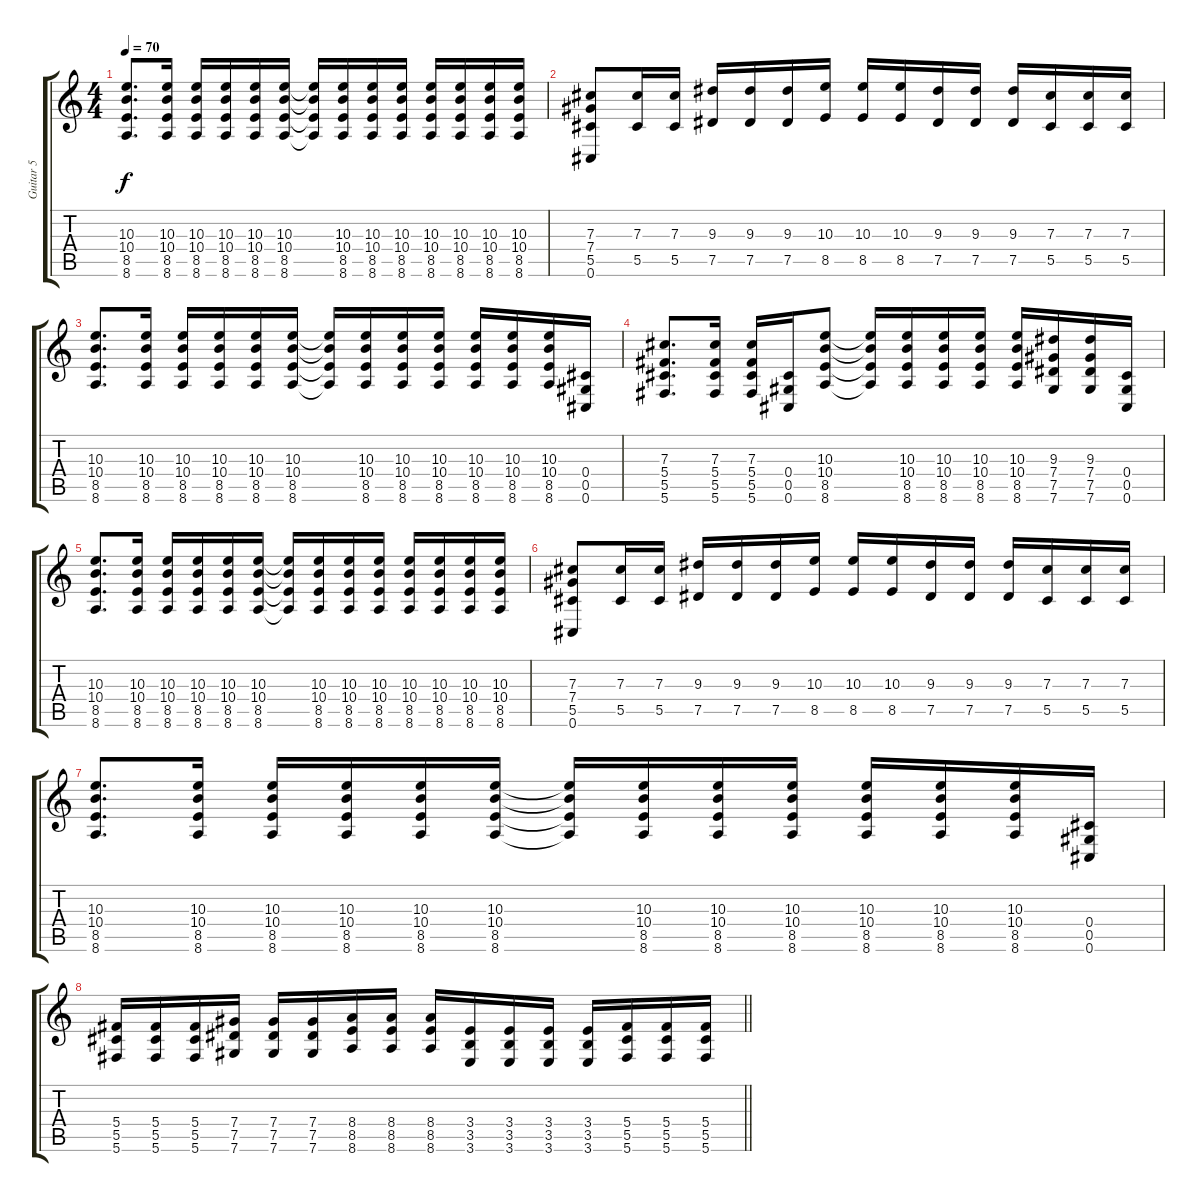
\track ("Guitar 5" "Guitar 5") {instrument distortionguitar}
\staff {score tabs}
\tuning (Db4 Ab3 Gb3 Db3 Ab2 Db2) {hide}
\ts (4 4)
\tempo 70
\clef g2
\ks c
(10.3 10.4 8.5 8.6).8{d dy f} (10.3 10.4 8.5 8.6).16 (10.3 10.4 8.5 8.6).16 (10.3 10.4 8.5 8.6).16 (10.3 10.4 8.5 8.6).16 (10.3 10.4 8.5 8.6).16 (10.3{t} 10.4{t} 8.5{t} 8.6{t}).16 (10.3 10.4 8.5 8.6).16 (10.3 10.4 8.5 8.6).16 (10.3 10.4 8.5 8.6).16 (10.3 10.4 8.5 8.6).16 (10.3 10.4 8.5 8.6).16 (10.3 10.4 8.5 8.6).16 (10.3 10.4 8.5 8.6).16 |
(7.3 7.4 5.5 0.6).8 (7.3 5.5).16 (7.3 5.5).16 (9.3 7.5).16 (9.3 7.5).16 (9.3 7.5).16 (10.3 8.5).16 (10.3 8.5).16 (10.3 8.5).16 (9.3 7.5).16 (9.3 7.5).16 (9.3 7.5).16 (7.3 5.5).16 (7.3 5.5).16 (7.3 5.5).16 |
(10.3 10.4 8.5 8.6).8{d} (10.3 10.4 8.5 8.6).16 (10.3 10.4 8.5 8.6).16 (10.3 10.4 8.5 8.6).16 (10.3 10.4 8.5 8.6).16 (10.3 10.4 8.5 8.6).16 (10.3{t} 10.4{t} 8.5{t} 8.6{t}).16 (10.3 10.4 8.5 8.6).16 (10.3 10.4 8.5 8.6).16 (10.3 10.4 8.5 8.6).16 (10.3 10.4 8.5 8.6).16 (10.3 10.4 8.5 8.6).16 (10.3 10.4 8.5 8.6).16 (0.4 0.5 0.6).16 |
(7.3 5.4 5.5 5.6).8{d} (7.3 5.4 5.5 5.6).16 (7.3 5.4 5.5 5.6).16 (0.4 0.5 0.6).16 (10.3 10.4 8.5 8.6).8 (10.3{t} 10.4{t} 8.5{t} 8.6{t}).16 (10.3 10.4 8.5 8.6).16 (10.3 10.4 8.5 8.6).16 (10.3 10.4 8.5 8.6).16 (10.3 10.4 8.5 8.6).16 (9.3 7.4 7.5 7.6).16 (9.3 7.4 7.5 7.6).16 (0.4 0.5 0.6).16 |
(10.3 10.4 8.5 8.6).8{d} (10.3 10.4 8.5 8.6).16 (10.3 10.4 8.5 8.6).16 (10.3 10.4 8.5 8.6).16 (10.3 10.4 8.5 8.6).16 (10.3 10.4 8.5 8.6).16 (10.3{t} 10.4{t} 8.5{t} 8.6{t}).16 (10.3 10.4 8.5 8.6).16 (10.3 10.4 8.5 8.6).16 (10.3 10.4 8.5 8.6).16 (10.3 10.4 8.5 8.6).16 (10.3 10.4 8.5 8.6).16 (10.3 10.4 8.5 8.6).16 (10.3 10.4 8.5 8.6).16 |
(7.3 7.4 5.5 0.6).8 (7.3 5.5).16 (7.3 5.5).16 (9.3 7.5).16 (9.3 7.5).16 (9.3 7.5).16 (10.3 8.5).16 (10.3 8.5).16 (10.3 8.5).16 (9.3 7.5).16 (9.3 7.5).16 (9.3 7.5).16 (7.3 5.5).16 (7.3 5.5).16 (7.3 5.5).16 |
(10.3 10.4 8.5 8.6).8{d} (10.3 10.4 8.5 8.6).16 (10.3 10.4 8.5 8.6).16 (10.3 10.4 8.5 8.6).16 (10.3 10.4 8.5 8.6).16 (10.3 10.4 8.5 8.6).16 (10.3{t} 10.4{t} 8.5{t} 8.6{t}).16 (10.3 10.4 8.5 8.6).16 (10.3 10.4 8.5 8.6).16 (10.3 10.4 8.5 8.6).16 (10.3 10.4 8.5 8.6).16 (10.3 10.4 8.5 8.6).16 (10.3 10.4 8.5 8.6).16 (0.4 0.5 0.6).16 |
\barLineRight lightlight
(5.4 5.5 5.6).16 (5.4 5.5 5.6).16 (5.4 5.5 5.6).16 (7.4 7.5 7.6).16 (7.4 7.5 7.6).16 (7.4 7.5 7.6).16 (8.4 8.5 8.6).16 (8.4 8.5 8.6).16 (8.4 8.5 8.6).16 (3.4 3.5 3.6).16 (3.4 3.5 3.6).16 (3.4 3.5 3.6).16 (3.4 3.5 3.6).16 (5.4 5.5 5.6).16 (5.4 5.5 5.6).16 (5.4 5.5 5.6).16
